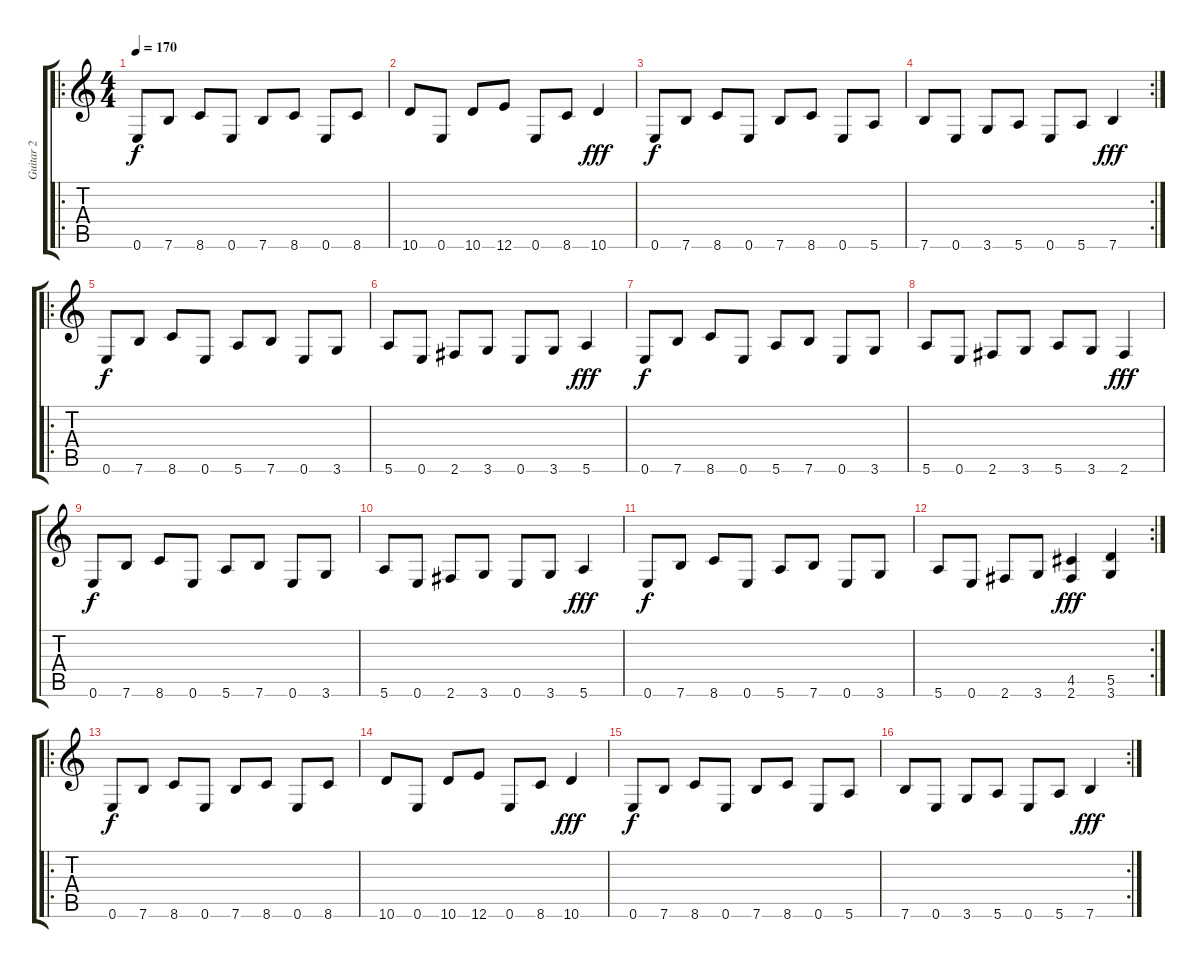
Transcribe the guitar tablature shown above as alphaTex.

\track ("Guitar 2" "Guitar 2") {instrument distortionguitar}
\staff {score tabs}
\tuning (E4 B3 G3 D3 A2 E2) {hide}
\ro
\ts (4 4)
\tempo 170
\clef g2
\ks c
0.6.8{dy f} 7.6.8 8.6.8 0.6.8 7.6.8 8.6.8 0.6.8 8.6.8 |
10.6.8 0.6.8 10.6.8 12.6.8 0.6.8 8.6.8 10.6.4{dy fff} |
0.6.8{dy f} 7.6.8 8.6.8 0.6.8 7.6.8 8.6.8 0.6.8 5.6.8 |
\rc 2
7.6.8 0.6.8 3.6.8 5.6.8 0.6.8 5.6.8 7.6.4{dy fff} |
\ro
0.6.8{dy f} 7.6.8 8.6.8 0.6.8 5.6.8 7.6.8 0.6.8 3.6.8 |
5.6.8 0.6.8 2.6.8 3.6.8 0.6.8 3.6.8 5.6.4{dy fff} |
0.6.8{dy f} 7.6.8 8.6.8 0.6.8 5.6.8 7.6.8 0.6.8 3.6.8 |
5.6.8 0.6.8 2.6.8 3.6.8 5.6.8 3.6.8 2.6.4{dy fff} |
0.6.8{dy f} 7.6.8 8.6.8 0.6.8 5.6.8 7.6.8 0.6.8 3.6.8 |
5.6.8 0.6.8 2.6.8 3.6.8 0.6.8 3.6.8 5.6.4{dy fff} |
0.6.8{dy f} 7.6.8 8.6.8 0.6.8 5.6.8 7.6.8 0.6.8 3.6.8 |
\rc 2
5.6.8 0.6.8 2.6.8 3.6.8 (4.5 2.6).4{dy fff} (5.5 3.6).4 |
\ro
0.6.8{dy f} 7.6.8 8.6.8 0.6.8 7.6.8 8.6.8 0.6.8 8.6.8 |
10.6.8 0.6.8 10.6.8 12.6.8 0.6.8 8.6.8 10.6.4{dy fff} |
0.6.8{dy f} 7.6.8 8.6.8 0.6.8 7.6.8 8.6.8 0.6.8 5.6.8 |
\rc 2
7.6.8 0.6.8 3.6.8 5.6.8 0.6.8 5.6.8 7.6.4{dy fff}
